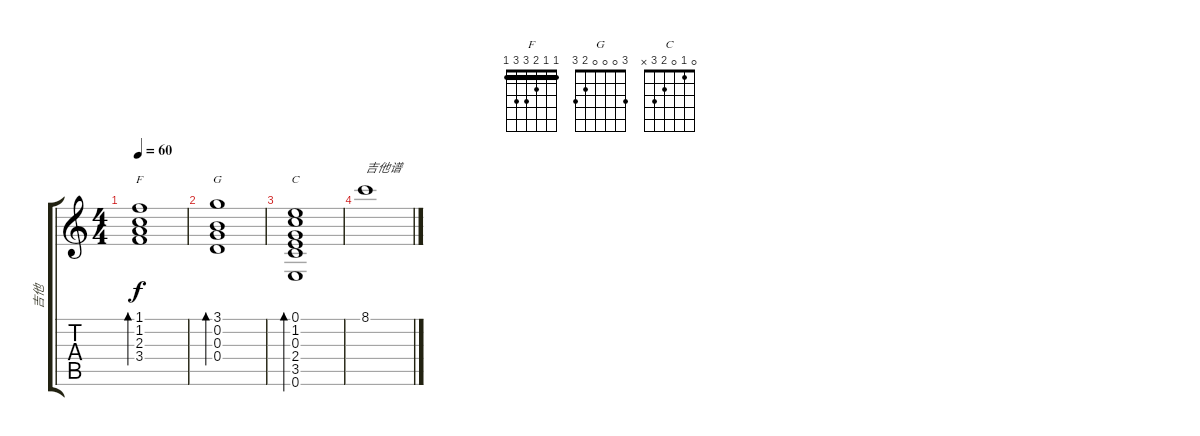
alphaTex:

\track ("吉他" "吉他") {instrument electricguitarjazz}
\staff {score tabs}
\tuning (E4 B3 G3 D3 A2 E2) {hide}
\chord ("F" 1 1 2 3 3 1) {barre 1}
\chord ("G" 3 0 0 0 2 3)
\chord ("C" 0 1 0 2 3 x)
\ts (4 4)
\tempo 60
\clef g2
\ks c
(1.1 1.2 2.3 3.4).1{bd 240 ch "F" dy f} |
(3.1 0.2 0.3 0.4).1{bd 240 ch "G"} |
(0.1 1.2 0.3 2.4 3.5 0.6).1{bd 480 ch "C"} |
8.1.1{txt "吉他谱"}
